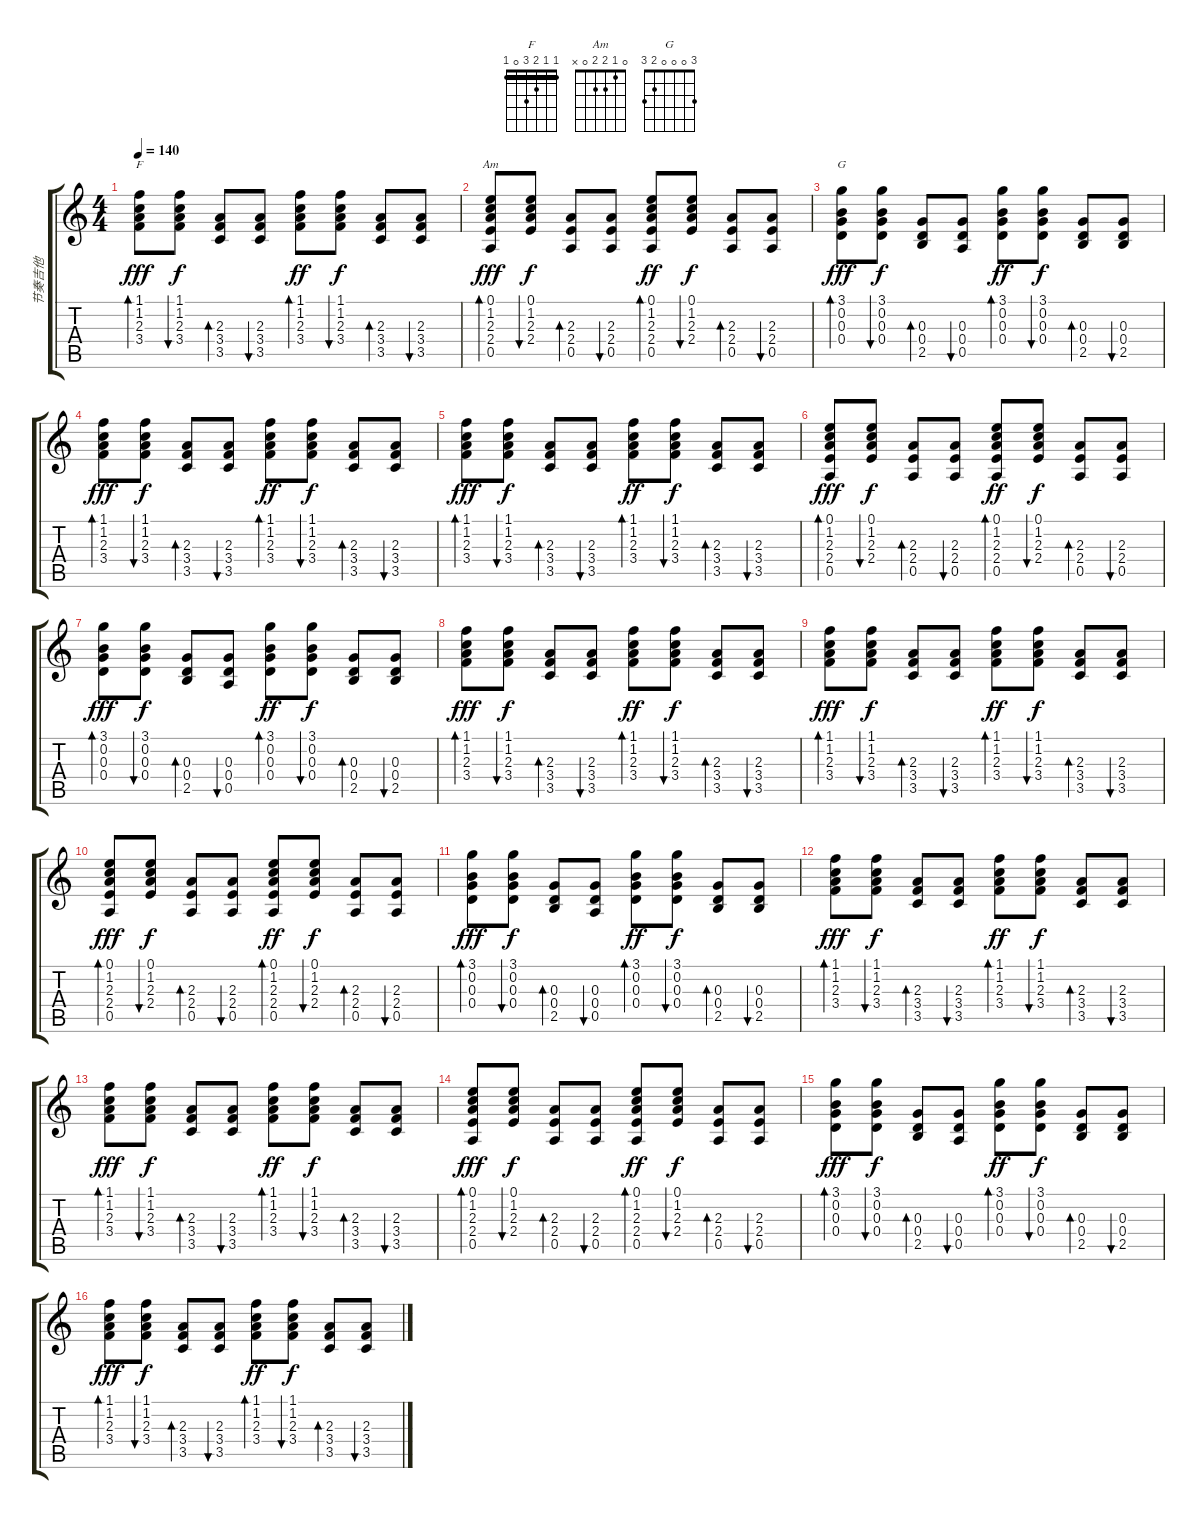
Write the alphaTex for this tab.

\track ("节奏吉他" "节奏吉他") {instrument electricguitarjazz}
\staff {score tabs}
\tuning (E4 B3 G3 D3 A2 E2) {hide}
\chord ("F" 1 1 2 3 0 1) {barre 1}
\chord ("Am" 0 1 2 2 0 x)
\chord ("G" 3 0 0 0 2 3)
\ts (4 4)
\tempo 140
\clef g2
\ks c
(1.1 1.2 2.3 3.4).8{bd 60 ch "F" dy fff} (1.1 1.2 2.3 3.4).8{bu 60 dy f} (2.3 3.4 3.5).8{bd 60} (2.3 3.4 3.5).8{bu 60} (1.1 1.2 2.3 3.4).8{bd 60 dy ff} (1.1 1.2 2.3 3.4).8{bu 60 dy f} (2.3 3.4 3.5).8{bd 60} (2.3 3.4 3.5).8{bu 60} |
(0.1 1.2 2.3 2.4 0.5).8{bd 60 ch "Am" dy fff} (0.1 1.2 2.3 2.4).8{bu 60 dy f} (2.3 2.4 0.5).8{bd 60} (2.3 2.4 0.5).8{bu 60} (0.1 1.2 2.3 2.4 0.5).8{bd 60 dy ff} (0.1 1.2 2.3 2.4).8{bu 60 dy f} (2.3 2.4 0.5).8{bd 60} (2.3 2.4 0.5).8{bu 60} |
(3.1 0.2 0.3 0.4).8{bd 60 ch "G" dy fff} (3.1 0.2 0.3 0.4).8{bu 60 dy f} (0.3 0.4 2.5).8{bd 60} (0.3 0.4 0.5).8{bu 60} (3.1 0.2 0.3 0.4).8{bd 60 dy ff} (3.1 0.2 0.3 0.4).8{bu 60 dy f} (0.3 0.4 2.5).8{bd 60} (0.3 0.4 2.5).8{bu 60} |
(1.1 1.2 2.3 3.4).8{bd 60 dy fff} (1.1 1.2 2.3 3.4).8{bu 60 dy f} (2.3 3.4 3.5).8{bd 60} (2.3 3.4 3.5).8{bu 60} (1.1 1.2 2.3 3.4).8{bd 60 dy ff} (1.1 1.2 2.3 3.4).8{bu 60 dy f} (2.3 3.4 3.5).8{bd 60} (2.3 3.4 3.5).8{bu 60} |
(1.1 1.2 2.3 3.4).8{bd 60 dy fff} (1.1 1.2 2.3 3.4).8{bu 60 dy f} (2.3 3.4 3.5).8{bd 60} (2.3 3.4 3.5).8{bu 60} (1.1 1.2 2.3 3.4).8{bd 60 dy ff} (1.1 1.2 2.3 3.4).8{bu 60 dy f} (2.3 3.4 3.5).8{bd 60} (2.3 3.4 3.5).8{bu 60} |
(0.1 1.2 2.3 2.4 0.5).8{bd 60 dy fff} (0.1 1.2 2.3 2.4).8{bu 60 dy f} (2.3 2.4 0.5).8{bd 60} (2.3 2.4 0.5).8{bu 60} (0.1 1.2 2.3 2.4 0.5).8{bd 60 dy ff} (0.1 1.2 2.3 2.4).8{bu 60 dy f} (2.3 2.4 0.5).8{bd 60} (2.3 2.4 0.5).8{bu 60} |
(3.1 0.2 0.3 0.4).8{bd 60 dy fff} (3.1 0.2 0.3 0.4).8{bu 60 dy f} (0.3 0.4 2.5).8{bd 60} (0.3 0.4 0.5).8{bu 60} (3.1 0.2 0.3 0.4).8{bd 60 dy ff} (3.1 0.2 0.3 0.4).8{bu 60 dy f} (0.3 0.4 2.5).8{bd 60} (0.3 0.4 2.5).8{bu 60} |
(1.1 1.2 2.3 3.4).8{bd 60 dy fff} (1.1 1.2 2.3 3.4).8{bu 60 dy f} (2.3 3.4 3.5).8{bd 60} (2.3 3.4 3.5).8{bu 60} (1.1 1.2 2.3 3.4).8{bd 60 dy ff} (1.1 1.2 2.3 3.4).8{bu 60 dy f} (2.3 3.4 3.5).8{bd 60} (2.3 3.4 3.5).8{bu 60} |
(1.1 1.2 2.3 3.4).8{bd 60 dy fff} (1.1 1.2 2.3 3.4).8{bu 60 dy f} (2.3 3.4 3.5).8{bd 60} (2.3 3.4 3.5).8{bu 60} (1.1 1.2 2.3 3.4).8{bd 60 dy ff} (1.1 1.2 2.3 3.4).8{bu 60 dy f} (2.3 3.4 3.5).8{bd 60} (2.3 3.4 3.5).8{bu 60} |
(0.1 1.2 2.3 2.4 0.5).8{bd 60 dy fff} (0.1 1.2 2.3 2.4).8{bu 60 dy f} (2.3 2.4 0.5).8{bd 60} (2.3 2.4 0.5).8{bu 60} (0.1 1.2 2.3 2.4 0.5).8{bd 60 dy ff} (0.1 1.2 2.3 2.4).8{bu 60 dy f} (2.3 2.4 0.5).8{bd 60} (2.3 2.4 0.5).8{bu 60} |
(3.1 0.2 0.3 0.4).8{bd 60 dy fff} (3.1 0.2 0.3 0.4).8{bu 60 dy f} (0.3 0.4 2.5).8{bd 60} (0.3 0.4 0.5).8{bu 60} (3.1 0.2 0.3 0.4).8{bd 60 dy ff} (3.1 0.2 0.3 0.4).8{bu 60 dy f} (0.3 0.4 2.5).8{bd 60} (0.3 0.4 2.5).8{bu 60} |
(1.1 1.2 2.3 3.4).8{bd 60 dy fff} (1.1 1.2 2.3 3.4).8{bu 60 dy f} (2.3 3.4 3.5).8{bd 60} (2.3 3.4 3.5).8{bu 60} (1.1 1.2 2.3 3.4).8{bd 60 dy ff} (1.1 1.2 2.3 3.4).8{bu 60 dy f} (2.3 3.4 3.5).8{bd 60} (2.3 3.4 3.5).8{bu 60} |
(1.1 1.2 2.3 3.4).8{bd 60 dy fff} (1.1 1.2 2.3 3.4).8{bu 60 dy f} (2.3 3.4 3.5).8{bd 60} (2.3 3.4 3.5).8{bu 60} (1.1 1.2 2.3 3.4).8{bd 60 dy ff} (1.1 1.2 2.3 3.4).8{bu 60 dy f} (2.3 3.4 3.5).8{bd 60} (2.3 3.4 3.5).8{bu 60} |
(0.1 1.2 2.3 2.4 0.5).8{bd 60 dy fff} (0.1 1.2 2.3 2.4).8{bu 60 dy f} (2.3 2.4 0.5).8{bd 60} (2.3 2.4 0.5).8{bu 60} (0.1 1.2 2.3 2.4 0.5).8{bd 60 dy ff} (0.1 1.2 2.3 2.4).8{bu 60 dy f} (2.3 2.4 0.5).8{bd 60} (2.3 2.4 0.5).8{bu 60} |
(3.1 0.2 0.3 0.4).8{bd 60 dy fff} (3.1 0.2 0.3 0.4).8{bu 60 dy f} (0.3 0.4 2.5).8{bd 60} (0.3 0.4 0.5).8{bu 60} (3.1 0.2 0.3 0.4).8{bd 60 dy ff} (3.1 0.2 0.3 0.4).8{bu 60 dy f} (0.3 0.4 2.5).8{bd 60} (0.3 0.4 2.5).8{bu 60} |
(1.1 1.2 2.3 3.4).8{bd 60 dy fff} (1.1 1.2 2.3 3.4).8{bu 60 dy f} (2.3 3.4 3.5).8{bd 60} (2.3 3.4 3.5).8{bu 60} (1.1 1.2 2.3 3.4).8{bd 60 dy ff} (1.1 1.2 2.3 3.4).8{bu 60 dy f} (2.3 3.4 3.5).8{bd 60} (2.3 3.4 3.5).8{bu 60}
